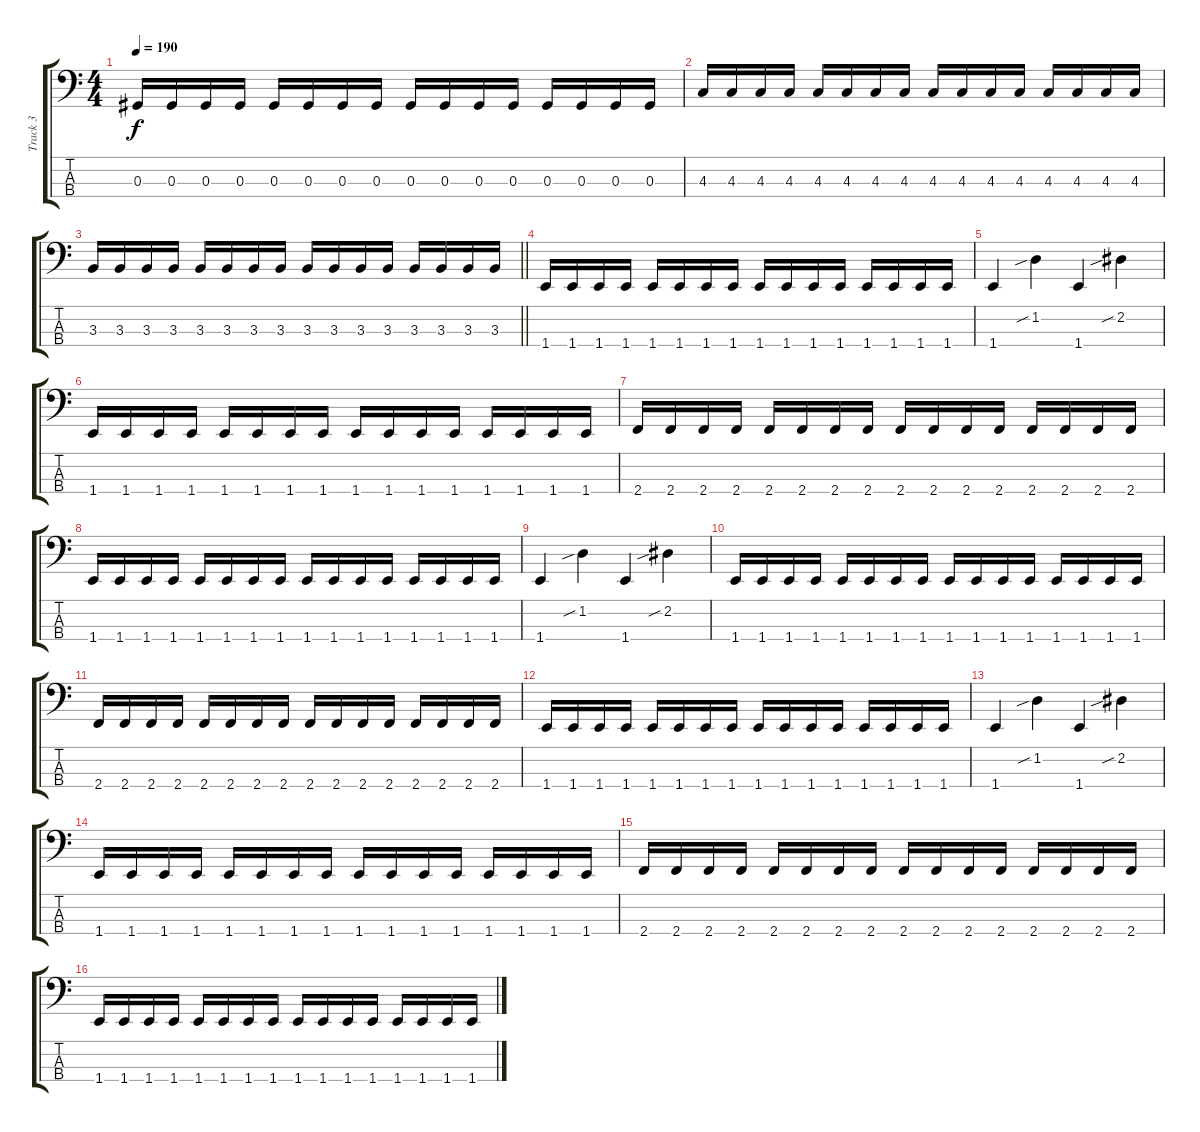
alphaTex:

\track ("Track 3" "Track 3") {instrument electricbasspick}
\staff {score tabs}
\tuning (Gb2 Db2 Ab1 Eb1) {hide}
\ts (4 4)
\tempo 190
\clef f4
\ks c
0.3.16{dy f} 0.3.16 0.3.16 0.3.16 0.3.16 0.3.16 0.3.16 0.3.16 0.3.16 0.3.16 0.3.16 0.3.16 0.3.16 0.3.16 0.3.16 0.3.16 |
4.3.16 4.3.16 4.3.16 4.3.16 4.3.16 4.3.16 4.3.16 4.3.16 4.3.16 4.3.16 4.3.16 4.3.16 4.3.16 4.3.16 4.3.16 4.3.16 |
\barLineRight lightlight
3.3.16 3.3.16 3.3.16 3.3.16 3.3.16 3.3.16 3.3.16 3.3.16 3.3.16 3.3.16 3.3.16 3.3.16 3.3.16 3.3.16 3.3.16 3.3.16 |
\section ("" "")
1.4.16 1.4.16 1.4.16 1.4.16 1.4.16 1.4.16 1.4.16 1.4.16 1.4.16 1.4.16 1.4.16 1.4.16 1.4.16 1.4.16 1.4.16 1.4.16 |
1.4.4 1.2{sib}.4 1.4.4 2.2{sib}.4 |
1.4.16 1.4.16 1.4.16 1.4.16 1.4.16 1.4.16 1.4.16 1.4.16 1.4.16 1.4.16 1.4.16 1.4.16 1.4.16 1.4.16 1.4.16 1.4.16 |
2.4.16 2.4.16 2.4.16 2.4.16 2.4.16 2.4.16 2.4.16 2.4.16 2.4.16 2.4.16 2.4.16 2.4.16 2.4.16 2.4.16 2.4.16 2.4.16 |
1.4.16 1.4.16 1.4.16 1.4.16 1.4.16 1.4.16 1.4.16 1.4.16 1.4.16 1.4.16 1.4.16 1.4.16 1.4.16 1.4.16 1.4.16 1.4.16 |
1.4.4 1.2{sib}.4 1.4.4 2.2{sib}.4 |
1.4.16 1.4.16 1.4.16 1.4.16 1.4.16 1.4.16 1.4.16 1.4.16 1.4.16 1.4.16 1.4.16 1.4.16 1.4.16 1.4.16 1.4.16 1.4.16 |
2.4.16 2.4.16 2.4.16 2.4.16 2.4.16 2.4.16 2.4.16 2.4.16 2.4.16 2.4.16 2.4.16 2.4.16 2.4.16 2.4.16 2.4.16 2.4.16 |
1.4.16 1.4.16 1.4.16 1.4.16 1.4.16 1.4.16 1.4.16 1.4.16 1.4.16 1.4.16 1.4.16 1.4.16 1.4.16 1.4.16 1.4.16 1.4.16 |
1.4.4 1.2{sib}.4 1.4.4 2.2{sib}.4 |
1.4.16 1.4.16 1.4.16 1.4.16 1.4.16 1.4.16 1.4.16 1.4.16 1.4.16 1.4.16 1.4.16 1.4.16 1.4.16 1.4.16 1.4.16 1.4.16 |
2.4.16 2.4.16 2.4.16 2.4.16 2.4.16 2.4.16 2.4.16 2.4.16 2.4.16 2.4.16 2.4.16 2.4.16 2.4.16 2.4.16 2.4.16 2.4.16 |
1.4.16 1.4.16 1.4.16 1.4.16 1.4.16 1.4.16 1.4.16 1.4.16 1.4.16 1.4.16 1.4.16 1.4.16 1.4.16 1.4.16 1.4.16 1.4.16
